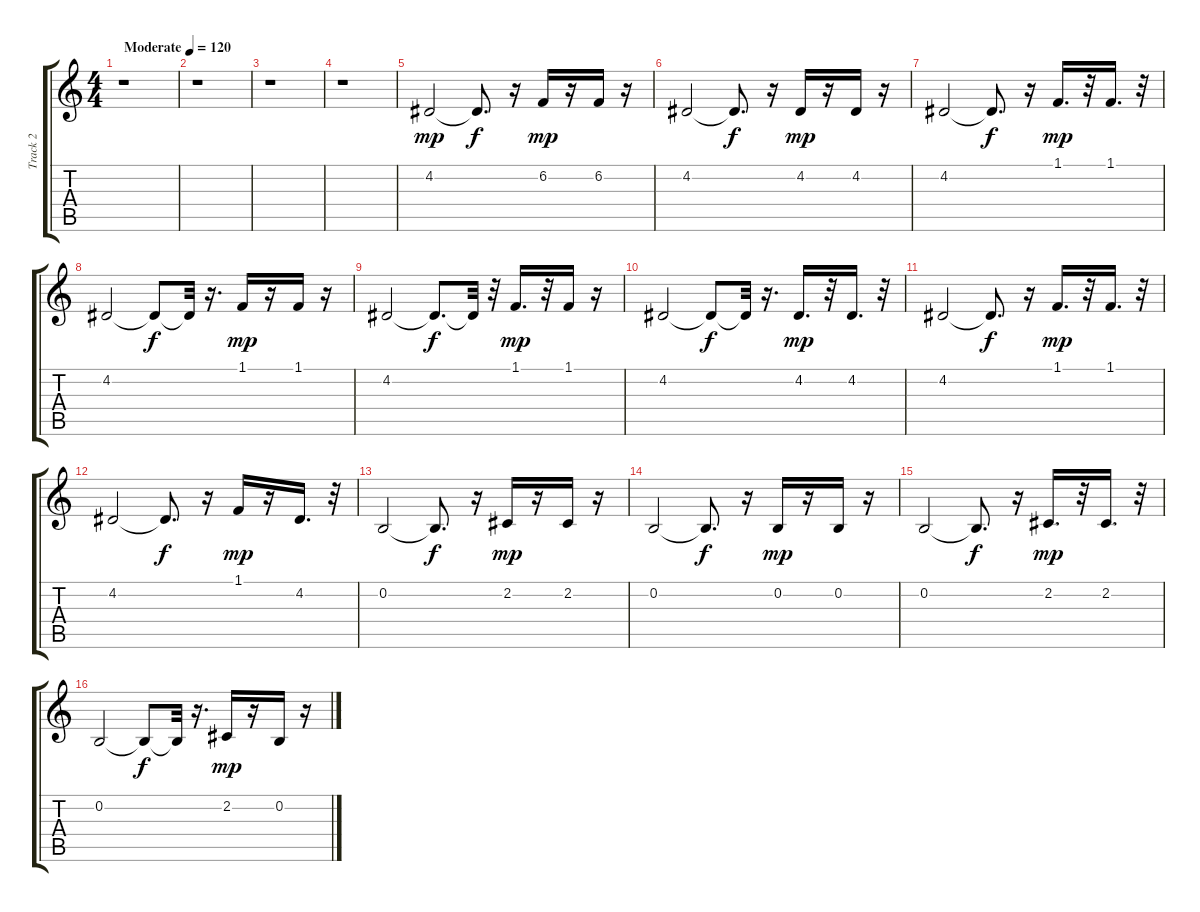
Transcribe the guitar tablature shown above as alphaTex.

\track ("Track 2" "Track 2") {instrument lead1square}
\staff {score tabs}
\tuning (E4 B3 G3 D3 A2 E2) {hide}
\ts (4 4)
\tempo (120 "Moderate")
\clef g2
\ks c
r.1{dy mp instrument lead1square} |
r.1 |
r.1 |
r.1 |
4.2.2 4.2{t}.8{d dy f} r.16 6.2.16{dy mp} r.16 6.2.16 r.16 |
4.2.2 4.2{t}.8{d dy f} r.16 4.2.16{dy mp} r.16 4.2.16 r.16 |
4.2.2 4.2{t}.8{d dy f} r.16 1.1.16{d dy mp} r.32 1.1.16{d} r.32 |
4.2.2 4.2{t}.8{dy f} 4.2{t}.32 r.16{d} 1.1.16{dy mp} r.16 1.1.16 r.16 |
4.2.2 4.2{t}.8{d dy f} 4.2{t}.32 r.32 1.1.16{d dy mp} r.32 1.1.16 r.16 |
4.2.2 4.2{t}.8{dy f} 4.2{t}.32 r.16{d} 4.2.16{d dy mp} r.32 4.2.16{d} r.32 |
4.2.2 4.2{t}.8{d dy f} r.16 1.1.16{d dy mp} r.32 1.1.16{d} r.32 |
4.2.2 4.2{t}.8{d dy f} r.16 1.1.16{dy mp} r.16 4.2.16{d} r.32 |
0.2.2 0.2{t}.8{d dy f} r.16 2.2.16{dy mp} r.16 2.2.16 r.16 |
0.2.2 0.2{t}.8{d dy f} r.16 0.2.16{dy mp} r.16 0.2.16 r.16 |
0.2.2 0.2{t}.8{d dy f} r.16 2.2.16{d dy mp} r.32 2.2.16{d} r.32 |
0.2.2 0.2{t}.8{dy f} 0.2{t}.32 r.16{d} 2.2.16{dy mp} r.16 0.2.16 r.16
